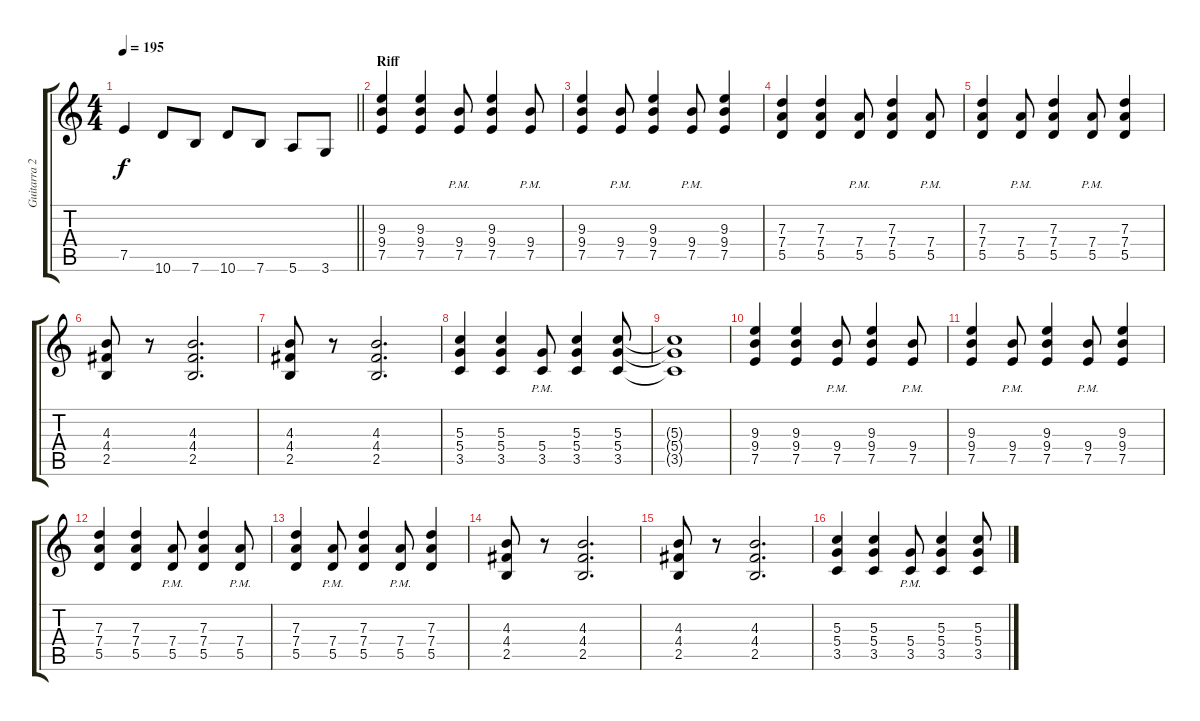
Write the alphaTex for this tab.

\track ("Guitarra 2" "Guitarra 2") {instrument overdrivenguitar}
\staff {score tabs}
\tuning (E4 B3 G3 D3 A2 E2) {hide}
\ts (4 4)
\tempo 195
\clef g2
\barLineRight lightlight
\ks c
7.5{t}.4{dy f} 10.6.8 7.6.8 10.6.8 7.6.8 5.6.8 3.6.8 |
\section ("" "Riff")
(9.3 9.4 7.5).4{volume 12} (9.3 9.4 7.5).4 (9.4{pm} 7.5{pm}).8 (9.3 9.4 7.5).4 (9.4{pm} 7.5{pm}).8 |
(9.3 9.4 7.5).4 (9.4{pm} 7.5{pm}).8 (9.3 9.4 7.5).4 (9.4{pm} 7.5{pm}).8 (9.3 9.4 7.5).4 |
(7.3 7.4 5.5).4 (7.3 7.4 5.5).4 (7.4{pm} 5.5{pm}).8 (7.3 7.4 5.5).4 (7.4{pm} 5.5{pm}).8 |
(7.3 7.4 5.5).4 (7.4{pm} 5.5{pm}).8 (7.3 7.4 5.5).4 (7.4{pm} 5.5{pm}).8 (7.3 7.4 5.5).4 |
(4.3 4.4 2.5).8 r.8 (4.3 4.4 2.5).2{d} |
(4.3 4.4 2.5).8 r.8 (4.3 4.4 2.5).2{d} |
(5.3 5.4 3.5).4 (5.3 5.4 3.5).4 (5.4{pm} 3.5{pm}).8 (5.3 5.4 3.5).4 (5.3 5.4 3.5).8 |
(5.3{t} 5.4{t} 3.5{t}).1 |
(9.3 9.4 7.5).4 (9.3 9.4 7.5).4 (9.4{pm} 7.5{pm}).8 (9.3 9.4 7.5).4 (9.4{pm} 7.5{pm}).8 |
(9.3 9.4 7.5).4 (9.4{pm} 7.5{pm}).8 (9.3 9.4 7.5).4 (9.4{pm} 7.5{pm}).8 (9.3 9.4 7.5).4 |
(7.3 7.4 5.5).4 (7.3 7.4 5.5).4 (7.4{pm} 5.5{pm}).8 (7.3 7.4 5.5).4 (7.4{pm} 5.5{pm}).8 |
(7.3 7.4 5.5).4 (7.4{pm} 5.5{pm}).8 (7.3 7.4 5.5).4 (7.4{pm} 5.5{pm}).8 (7.3 7.4 5.5).4 |
(4.3 4.4 2.5).8 r.8 (4.3 4.4 2.5).2{d} |
(4.3 4.4 2.5).8 r.8 (4.3 4.4 2.5).2{d} |
(5.3 5.4 3.5).4 (5.3 5.4 3.5).4 (5.4{pm} 3.5{pm}).8 (5.3 5.4 3.5).4 (5.3 5.4 3.5).8
